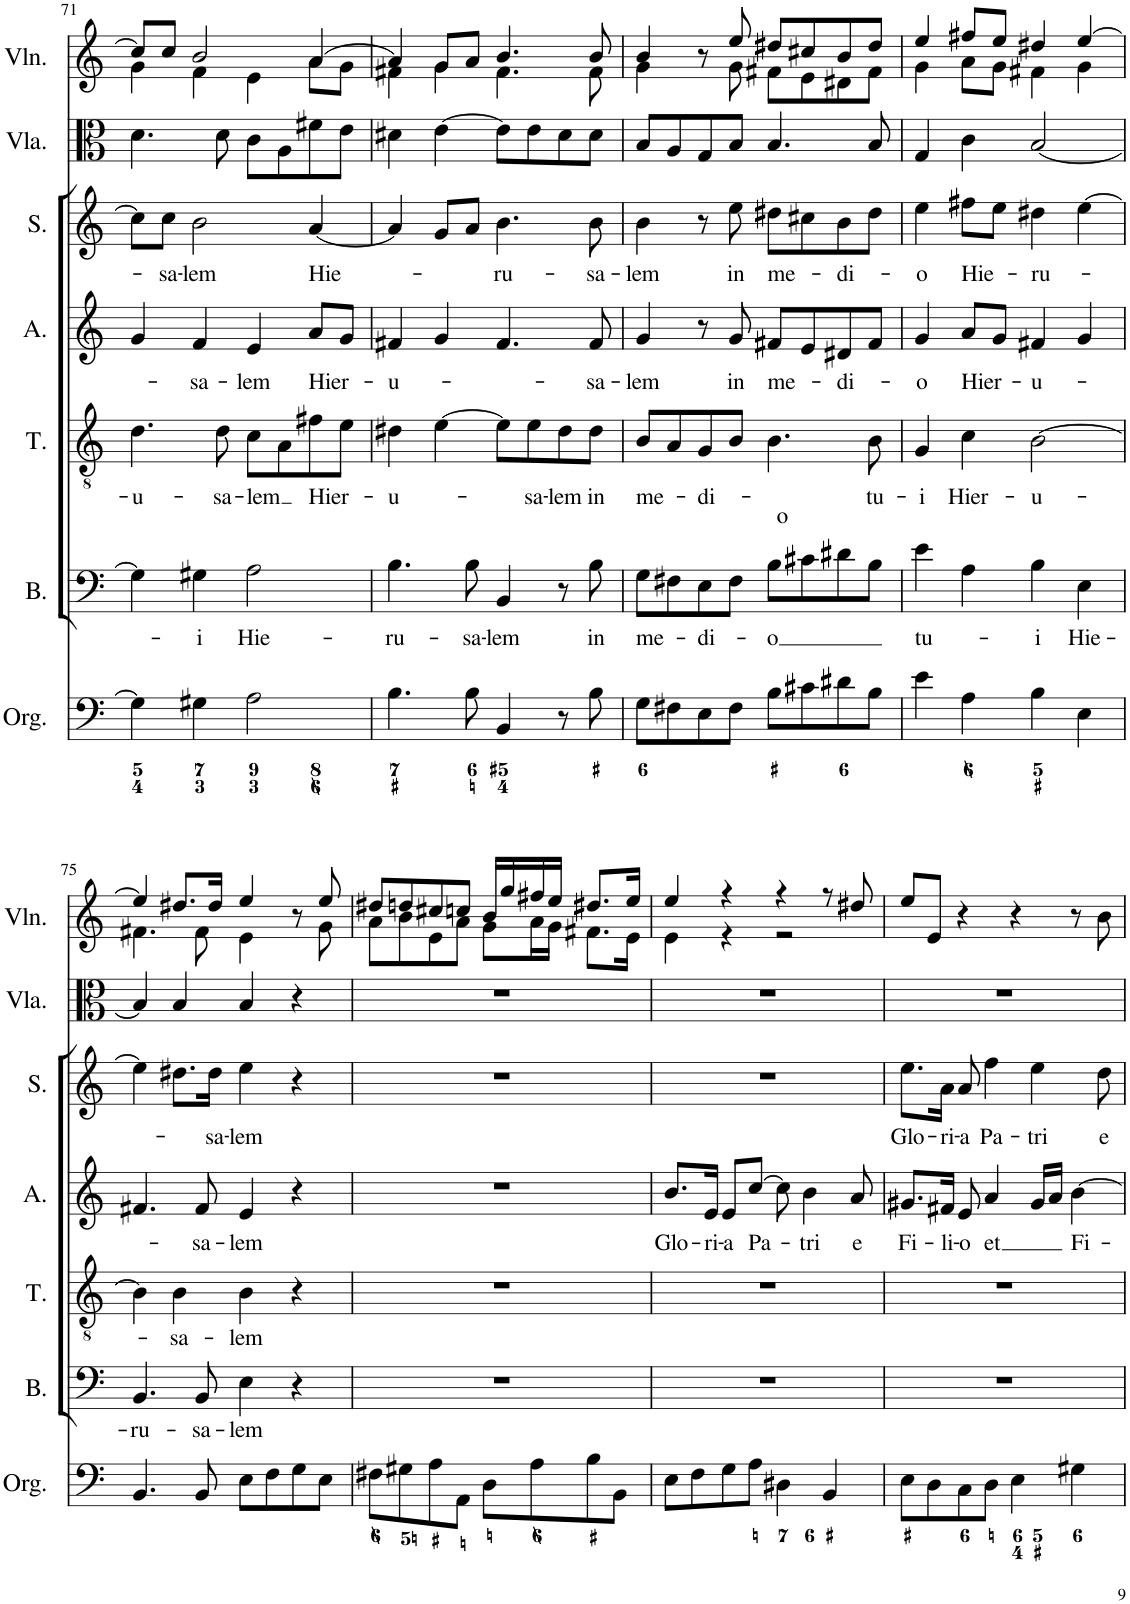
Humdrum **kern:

**kern	**kern	**text	**kern	**text	**kern	**text	**kern	**text	**kern	**kern
*part7	*part6	*part6	*part5	*part5	*part4	*part4	*part3	*part3	*part2	*part1
*staff7	*staff6	*staff6	*staff5	*staff5	*staff4	*staff4	*staff3	*staff3	*staff2	*staff1
*I"Organ	*I"Bass	*	*I"Tenor	*	*I"Alto	*	*I"Soprano	*	*I"Viola	*I"Violin
*I'Org.	*I'B.	*	*I'T.	*	*I'A.	*	*I'S.	*	*I'Vla.	*I'Vln.
!!LO:PB:g=z
*clefF4	*clefF4	*	*clefGv2	*	*clefG2	*	*clefG2	*	*clefC3	*clefG2
*k[]	*k[]	*	*k[]	*	*k[]	*	*k[]	*	*k[]	*k[]
*M4/4	*M4/4	*	*M4/4	*	*M4/4	*	*M4/4	*	*M4/4	*M4/4
=71	=71	=71	=71	=71	=71	=71	=71	=71	=71	=71
!	!	!	!	!LO:LY:b	!	!	!	!	!	!
*	*	*	*	*	*	*	*	*	*	*^
4G\]	4G\]	.	4.d\	-u-	4g/	.	8cc\L]	.	4.d\	8cc/L]	4g\
!	!	!	!	!	!	!	!	!LO:LY:b	!	!	!
.	.	.	.	.	.	.	8cc\J	-sa-	.	8cc/J	.
!	!	!LO:LY:b	!	!	!	!LO:LY:b	!	!LO:LY:b	!	!	!
4G#X\	4G#X\	-i	.	.	4f/	-sa-	2b\	-lem	.	2b/	4f\
!	!	!	!	!LO:LY:b	!	!	!	!	!	!	!
.	.	.	8d\	-sa-	.	.	.	.	8d\	.	.
!	!	!LO:LY:b	!	!LO:LY:b	!	!LO:LY:b	!	!	!	!	!
2A\	2A\	Hie-	8c\L	-lem	4e/	-lem	.	.	8c\L	.	4e\
.	.	.	8A\	.	.	.	.	.	8A\	.	.
!	!	!	!	!LO:LY:b	!	!LO:LY:b	!	!LO:LY:b	!	!	!
.	.	.	8f#X\	Hier-	8a/L	Hier-	[4a/	Hie-	8f#X\	[4a/	8a\L
.	.	.	8e\J	.	8g/J	.	.	.	8e\J	.	8g\J
=72	=72	=72	=72	=72	=72	=72	=72	=72	=72	=72	=72
!	!	!LO:LY:b	!	!LO:LY:b	!	!LO:LY:b	!	!	!	!	!
4.B\	4.B\	ru-	4d#X\	-u-	4f#X/	-u-	4a/]	.	4d#X\	4a/]	4f#X\
.	.	.	[4e\	.	4g/	.	8g/L	.	[4e\	8g/L	4g\
!	!	!LO:LY:b	!	!	!	!	!	!	!	!	!
8B\	8B\	-sa-	.	.	.	.	8a/J	.	.	8a/J	.
!	!	!LO:LY:b	!	!	!	!	!	!LO:LY:b	!	!	!
4BB/	4BB/	-lem	8e\L]	.	4.f#/	.	4.b\	ru-	8e\L]	4.b/	4.f#\
!	!	!	!	!LO:LY:b	!	!	!	!	!	!	!
.	.	.	8e\	-sa-	.	.	.	.	8e\	.	.
!	!	!	!	!LO:LY:b	!	!	!	!	!	!	!
8r	8r	.	8d#\	-lem	.	.	.	.	8d#\	.	.
!	!	!LO:LY:b	!	!LO:LY:b	!	!LO:LY:b	!	!LO:LY:b	!	!	!
8B\	8B\	in	8d#\J	in	8f#/	sa-	8b\	-sa-	8d#\J	8b/	8f#\
=73	=73	=73	=73	=73	=73	=73	=73	=73	=73	=73	=73
!	!	!LO:LY:b	!	!LO:LY:b	!	!LO:LY:b	!	!LO:LY:b	!	!	!
8G\L	8G\L	me-	8B/L	me-	4g/	-lem	4b\	-lem	8B/L	4b/	4g\
8F#X\	8F#X\	.	8A/	.	.	.	.	.	8A/	.	.
!	!	!LO:LY:b	!	!LO:LY:b	!	!	!	!	!	!	!
8E\	8E\	-di-	8G/	-di-	8r	.	8r	.	8G/	8r	8ryy
!	!	!	!	!	!	!LO:LY:b	!	!LO:LY:b	!	!	!
8F#\J	8F#\J	.	8B/J	.	8g/	in	8ee\	in	8B/J	8ee/	8g\
!	!	!LO:LY:b	!	!LO:LY:b	!	!LO:LY:b	!	!LO:LY:b	!	!	!
8B\L	8B\L	-o	4.B\	-o	8f#X/L	me-	8dd#X\L	me-	4.B/	8dd#X/L	8f#X\L
8c#X\	8c#X\	.	.	.	8e/	.	8cc#X\	.	.	8cc#X/	8e\
!	!	!	!	!	!	!LO:LY:b	!	!LO:LY:b	!	!	!
8d#X\	8d#X\	.	.	.	8d#X/	-di-	8b\	-di-	.	8b/	8d#X\
!	!	!	!	!LO:LY:b	!	!	!	!	!	!	!
8B\J	8B\J	.	8B\	tu-	8f#/J	.	8dd#\J	.	8B/	8dd#/J	8f#\J
=74	=74	=74	=74	=74	=74	=74	=74	=74	=74	=74	=74
!	!	!LO:LY:b	!	!LO:LY:b	!	!LO:LY:b	!	!LO:LY:b	!	!	!
4e\	4e\	tu-	4G/	-i	4g/	-o	4ee\	-o	4G/	4ee/	4g\
!	!	!	!	!LO:LY:b	!	!LO:LY:b	!	!LO:LY:b	!	!	!
4A\	4A\	.	4c\	Hier-	8a/L	Hier-	8ff#X\L	Hie-	4c\	8ff#X/L	8a\L
.	.	.	.	.	8g/J	.	8ee\J	.	.	8ee/J	8g\J
!	!	!LO:LY:b	!	!LO:LY:b	!	!LO:LY:b	!	!LO:LY:b	!	!	!
4B\	4B\	-i	[2B\	-u-	4f#X/	-u-	4dd#X\	-ru-	[2B/	4dd#X/	4f#X\
!	!	!LO:LY:b	!	!	!	!	!	!	!	!	!
4E\	4E\	Hie-	.	.	4g/	.	[4ee\	.	.	[4ee/	4g\
!!LO:LB:g=z	!!
=75	=75	=75	=75	=75	=75	=75	=75	=75	=75	=75	=75
!	!	!LO:LY:b	!	!	!	!	!	!	!	!	!
4.BB/	4.BB/	-ru-	4B\]	.	4.f#X/	.	4ee\]	.	4B/]	4ee/]	4.f#X\
!	!	!	!	!LO:LY:b	!	!	!	!	!	!	!
.	.	.	4B\	-sa-	.	.	8.dd#X\L	.	4B/	8.dd#X/L	.
!	!	!LO:LY:b	!	!	!	!LO:LY:b	!	!	!	!	!
8BB/	8BB/	-sa-	.	.	8f#/	-sa-	.	.	.	.	8f#\
!	!	!	!	!	!	!	!	!LO:LY:b	!	!	!
.	.	.	.	.	.	.	16dd#\Jk	-sa-	.	16dd#/Jk	.
!	!	!LO:LY:b	!	!LO:LY:b	!	!LO:LY:b	!	!LO:LY:b	!	!	!
8E\L	4E\	-lem	4B\	-lem	4e/	-lem	4ee\	-lem	4B/	4ee/	4e\
8F\	.	.	.	.	.	.	.	.	.	.	.
8G\	4r	.	4r	.	4r	.	4r	.	4r	8r	8ryy
8E\J	.	.	.	.	.	.	.	.	.	8ee/	8g\
=76	=76	=76	=76	=76	=76	=76	=76	=76	=76	=76	=76
8F#X\L	1r	.	1r	.	1r	.	1r	.	1r	8dd#X/L	8a\L
8G#X\	.	.	.	.	.	.	.	.	.	8ddn/	8b\
8A\	.	.	.	.	.	.	.	.	.	8cc#X/	8e\
8AA\J	.	.	.	.	.	.	.	.	.	8ccn/J	8a\J
8D\L	.	.	.	.	.	.	.	.	.	16b/LL	8g\L
.	.	.	.	.	.	.	.	.	.	16gg/	.
8A\	.	.	.	.	.	.	.	.	.	16ff#X/	16a\L
.	.	.	.	.	.	.	.	.	.	16ee/JJ	16g\JJ
8B\	.	.	.	.	.	.	.	.	.	8.dd#X/L	8.f#X\L
8BB\J	.	.	.	.	.	.	.	.	.	.	.
.	.	.	.	.	.	.	.	.	.	16ee/Jk	16e\Jk
=77	=77	=77	=77	=77	=77	=77	=77	=77	=77	=77	=77
!	!	!	!	!	!	!LO:LY:b	!	!	!	!	!
8E\L	1r	.	1r	.	8.b/L	Glo-	1r	.	1r	4ee/	4e\
8F\	.	.	.	.	.	.	.	.	.	.	.
!	!	!	!	!	!	!LO:LY:b	!	!	!	!	!
.	.	.	.	.	16e/Jk	-ri-	.	.	.	.	.
!	!	!	!	!	!	!LO:LY:b	!	!	!	!	!
8G\	.	.	.	.	8e/L	-a	.	.	.	4r	4r
!	!	!	!	!	!	!LO:LY:b	!	!	!	!	!
8A\J	.	.	.	.	[8cc/J	Pa-	.	.	.	.	.
4D#X\	.	.	.	.	8cc\]	.	.	.	.	4r	2r
!	!	!	!	!	!	!LO:LY:b	!	!	!	!	!
.	.	.	.	.	4b\	-tri	.	.	.	.	.
4BB/	.	.	.	.	.	.	.	.	.	8r	.
!	!	!	!	!	!	!LO:LY:b	!	!	!	!	!
.	.	.	.	.	8a/	e	.	.	.	8dd#X/	.
*	*	*	*	*	*	*	*	*	*	*v	*v
=78	=78	=78	=78	=78	=78	=78	=78	=78	=78	=78
!	!	!	!	!	!	!LO:LY:b	!	!LO:LY:b	!	!
8E\L	1r	.	1r	.	8.g#X/L	Fi-	8.ee\L	Glo-	1r	8ee/L
8D\	.	.	.	.	.	.	.	.	.	8e/J
!	!	!	!	!	!	!LO:LY:b	!	!LO:LY:b	!	!
.	.	.	.	.	16f#X/Jk	-li-	16a\Jk	-ri-	.	.
!	!	!	!	!	!	!LO:LY:b	!	!LO:LY:b	!	!
8C\	.	.	.	.	8e/	-o	8a/	-a	.	4r
!	!	!	!	!	!	!LO:LY:b	!	!LO:LY:b	!	!
8D\J	.	.	.	.	4a/	et	4ff\	Pa-	.	.
4E\	.	.	.	.	.	.	.	.	.	4r
!	!	!	!	!	!	!	!	!LO:LY:b	!	!
.	.	.	.	.	16g#/LL	.	4ee\	-tri	.	.
.	.	.	.	.	16a/JJ	.	.	.	.	.
!	!	!	!	!	!	!LO:LY:b	!	!	!	!
4G#X\	.	.	.	.	[4b\	Fi-	.	.	.	8r
!	!	!	!	!	!	!	!	!LO:LY:b	!	!
.	.	.	.	.	.	.	8dd\	e	.	8b\
=	=	=	=	=	=	=	=	=	=	=
*-	*-	*-	*-	*-	*-	*-	*-	*-	*-	*-
